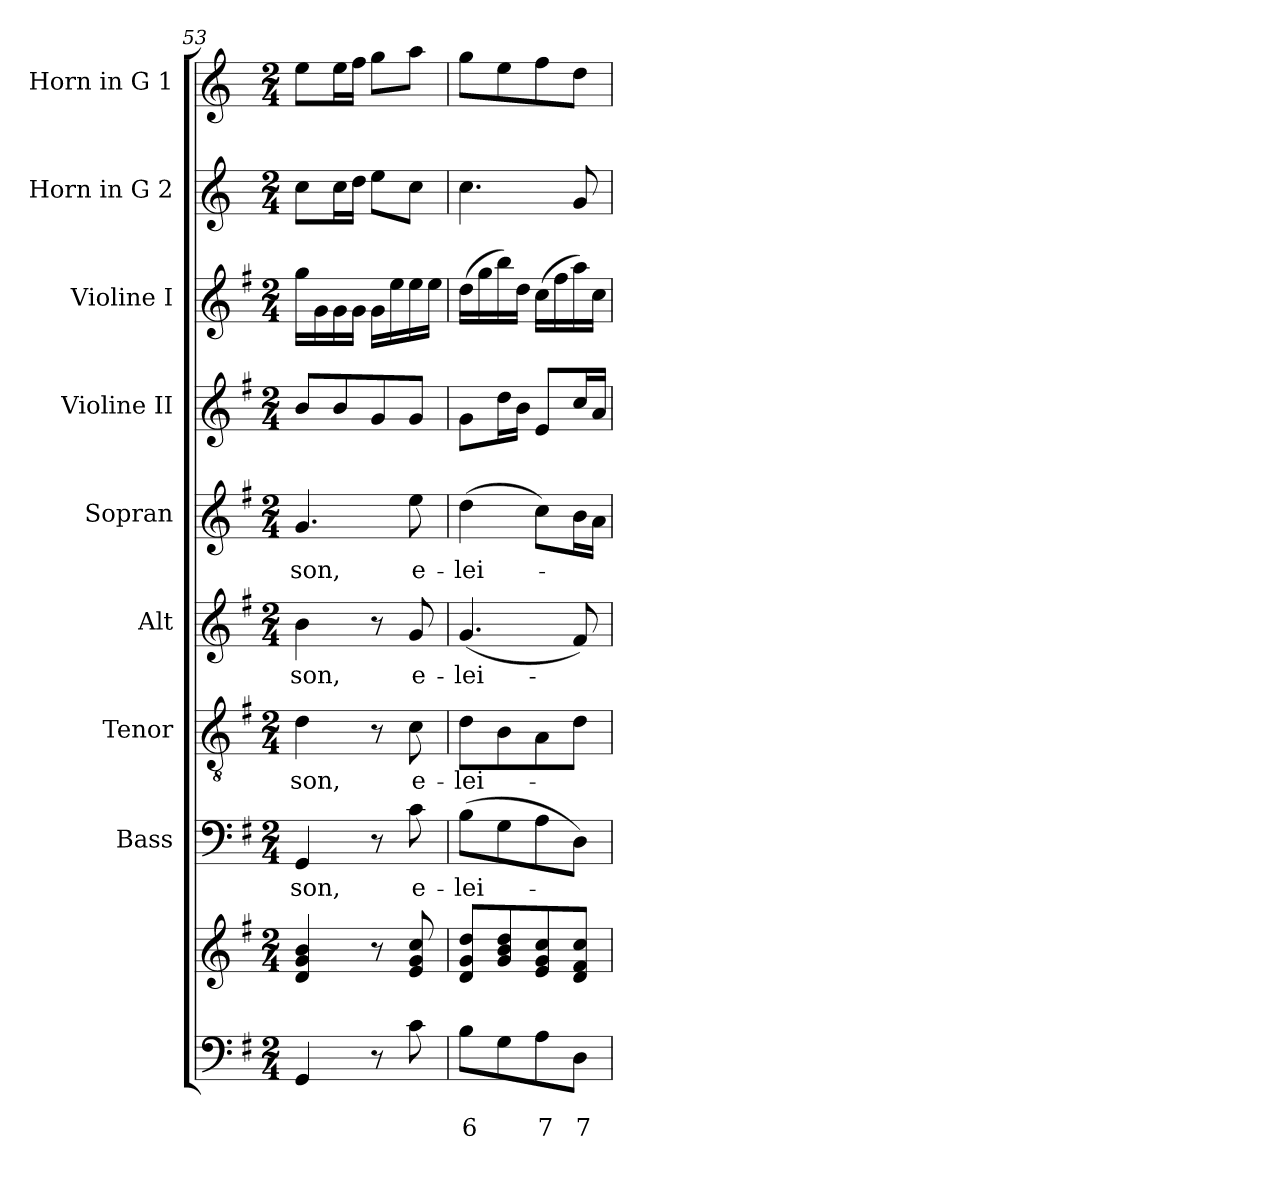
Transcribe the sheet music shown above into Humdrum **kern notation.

**kern	**text	**text	**text	**kern	**kern	**text	**kern	**text	**kern	**text	**kern	**text	**kern	**kern	**kern	**kern
*part9	*part9	*part9	*part9	*part9	*part8	*part8	*part7	*part7	*part6	*part6	*part5	*part5	*part4	*part3	*part2	*part1
*staff10	*staff10	*staff10	*staff10	*staff9	*staff8	*staff8	*staff7	*staff7	*staff6	*staff6	*staff5	*staff5	*staff4	*staff3	*staff2	*staff1
*	*	*	*	*	*I"Bass	*	*I"Tenor	*	*I"Alt	*	*I"Sopran	*	*I"Violine II	*I"Violine I	*I"Horn in G 2	*I"Horn in G 1
*	*	*	*	*	*I'B.	*	*I'T.	*	*I'A.	*	*I'S.	*	*I'Vl. II	*I'Vl. I	*	*
*clefF4	*	*	*	*clefG2	*clefF4	*	*clefGv2	*	*clefG2	*	*clefG2	*	*clefG2	*clefG2	*clefG2	*clefG2
*	*	*	*	*	*	*	*	*	*	*	*	*	*	*	*ITrd3c5	*ITrd3c5
*k[f#]	*	*	*	*k[f#]	*k[f#]	*	*k[f#]	*	*k[f#]	*	*k[f#]	*	*k[f#]	*k[f#]	*k[f#]	*k[f#]
*G:	*	*	*	*G:	*G:	*	*G:	*	*G:	*	*G:	*	*G:	*G:	*G:	*G:
*M2/4	*	*	*	*M2/4	*M2/4	*	*M2/4	*	*M2/4	*	*M2/4	*	*M2/4	*M2/4	*M2/4	*M2/4
=53	=53	=53	=53	=53	=53	=53	=53	=53	=53	=53	=53	=53	=53	=53	=53	=53
!	!	!	!	!	!	!LO:LY:b	!	!LO:LY:b	!	!LO:LY:b	!	!LO:LY:b	!	!	!	!
4GG/	.	.	.	4d/ 4g/ 4b/	4GG/	-son,	4d\	-son,	4b\	-son,	4.g/	-son,	8b/L	16gg\LL	8g\L	8b\L
.	.	.	.	.	.	.	.	.	.	.	.	.	.	16g\	.	.
.	.	.	.	.	.	.	.	.	.	.	.	.	8b/	16g\	16g\L	16b\L
.	.	.	.	.	.	.	.	.	.	.	.	.	.	16g\JJ	16a\JJ	16cc\JJ
8r	.	.	.	8r	8r	.	8r	.	8r	.	.	.	8g/	16g\LL	8b\L	8dd\L
.	.	.	.	.	.	.	.	.	.	.	.	.	.	16ee\	.	.
!	!	!	!	!	!	!LO:LY:b	!	!LO:LY:b	!	!LO:LY:b	!	!LO:LY:b	!	!	!	!
8c\	.	.	.	8e/ 8g/ 8cc/	8c\	e-	8c\	e-	8g/	e-	8ee\	e-	8g/J	16ee\	8g\J	8ee\J
.	.	.	.	.	.	.	.	.	.	.	.	.	.	16ee\JJ	.	.
=54	=54	=54	=54	=54	=54	=54	=54	=54	=54	=54	=54	=54	=54	=54	=54	=54
!	!	!LO:LY:b	!	!	!	!LO:LY:b	!	!LO:LY:b	!	!LO:LY:b	!	!LO:LY:b	!	!	!	!
8B\L	.	6	.	8d/ 8g/ 8dd/L	(>8B\L	-lei-	8d\L	-lei-	(<4.g/	-lei-	(>4dd\	-lei-	8g\L	(>16dd\LL	4.g\	8dd\L
.	.	.	.	.	.	.	.	.	.	.	.	.	.	16gg\	.	.
8G\	.	.	.	8g/ 8b/ 8dd/	8G\	.	8B\	.	.	.	.	.	16dd\L	16bb\)	.	8b\
.	.	.	.	.	.	.	.	.	.	.	.	.	16b\JJ	16dd\JJ	.	.
!	!	!LO:LY:b	!	!	!	!	!	!	!	!	!	!	!	!	!	!
8A\	.	7	.	8e/ 8g/ 8cc/	8A\	.	8A\	.	.	.	8cc\L)	.	8e/L	(>16cc\LL	.	8cc\
.	.	.	.	.	.	.	.	.	.	.	.	.	.	16ff#\	.	.
!	!	!LO:LY:b	!LO:LY:b	!	!	!	!	!	!	!	!	!	!	!	!	!
8D\J	.	7	_	8d/ 8f#/ 8cc/J	8D\J)	.	8d\J	.	8f#/)	.	16b\L	.	16cc/L	16aa\)	8d/	8a\J
.	.	.	.	.	.	.	.	.	.	.	16a\JJ	.	16a/JJ	16cc\JJ	.	.
=	=	=	=	=	=	=	=	=	=	=	=	=	=	=	=	=
*-	*-	*-	*-	*-	*-	*-	*-	*-	*-	*-	*-	*-	*-	*-	*-	*-
